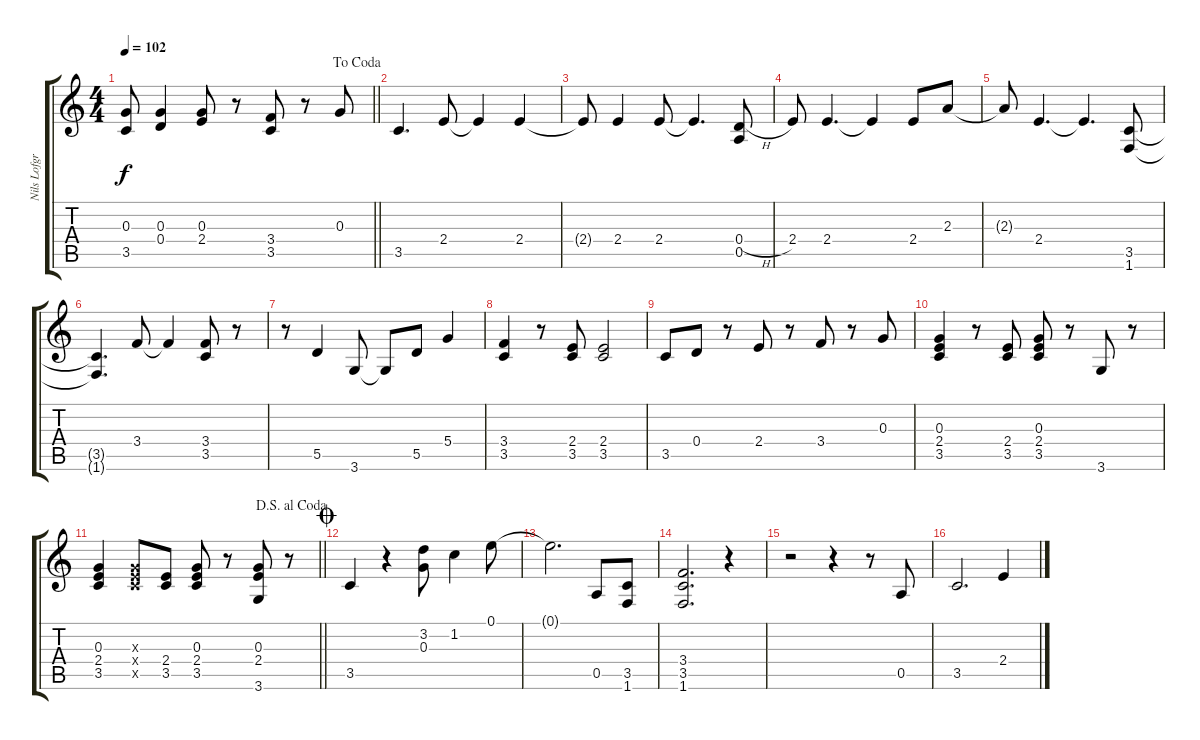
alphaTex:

\track ("Nils Lofgren - Electric Guitar" "Nils Lofgr") {instrument overdrivenguitar}
\staff {score tabs}
\tuning (E4 B3 G3 D3 A2 E2) {hide}
\ts (4 4)
\jump dacoda
\tempo 102
\clef g2
\barLineRight lightlight
\ks c
(0.3 3.5).8{dy f} (0.3 0.4).4 (0.3 2.4).8 r.8 (3.4 3.5).8 r.8 0.3.8 |
3.5.4{d} 2.4.8 2.4{t}.4 2.4.4 |
2.4{t}.8 2.4.4 2.4.8 2.4{t}.4{d} (0.4{h} 0.5).8 |
2.4.8 2.4.4{d} 2.4{t}.4 2.4.8 2.3.8 |
2.3{t}.8 2.4.4{d} 2.4{t}.4{d} (3.5 1.6).8 |
(3.5{t} 1.6{t}).4{d} 3.4.8 3.4{t}.4 (3.4 3.5).8 r.8 |
r.8 5.5.4 3.6.8 3.6{t}.8 5.5.8 5.4.4 |
(3.4 3.5).4 r.8 (2.4 3.5).8 (2.4 3.5).2 |
3.5.8 0.4.8 r.8 2.4.8 r.8 3.4.8 r.8 0.3.8 |
(0.3 2.4 3.5).4 r.8 (2.4 3.5).8 (0.3 2.4 3.5).8 r.8 3.6.8 r.8 |
\jump dalsegnoalcoda
\barLineRight lightlight
(0.3 2.4 3.5).4 (0.3{x} 2.4{x} 3.5{x}).8 (2.4 3.5).8 (0.3 2.4 3.5).8 r.8 (0.3 2.4 3.6).8 r.8 |
\jump coda
3.5.4 r.4 (3.2 0.3).8 1.2.4 0.1.8 |
0.1{t}.2{d} 0.5.8 (3.5 1.6).8 |
(3.4 3.5 1.6).2{d} r.4 |
r.2 r.4 r.8 0.5.8 |
3.5.2{d} 2.4.4
